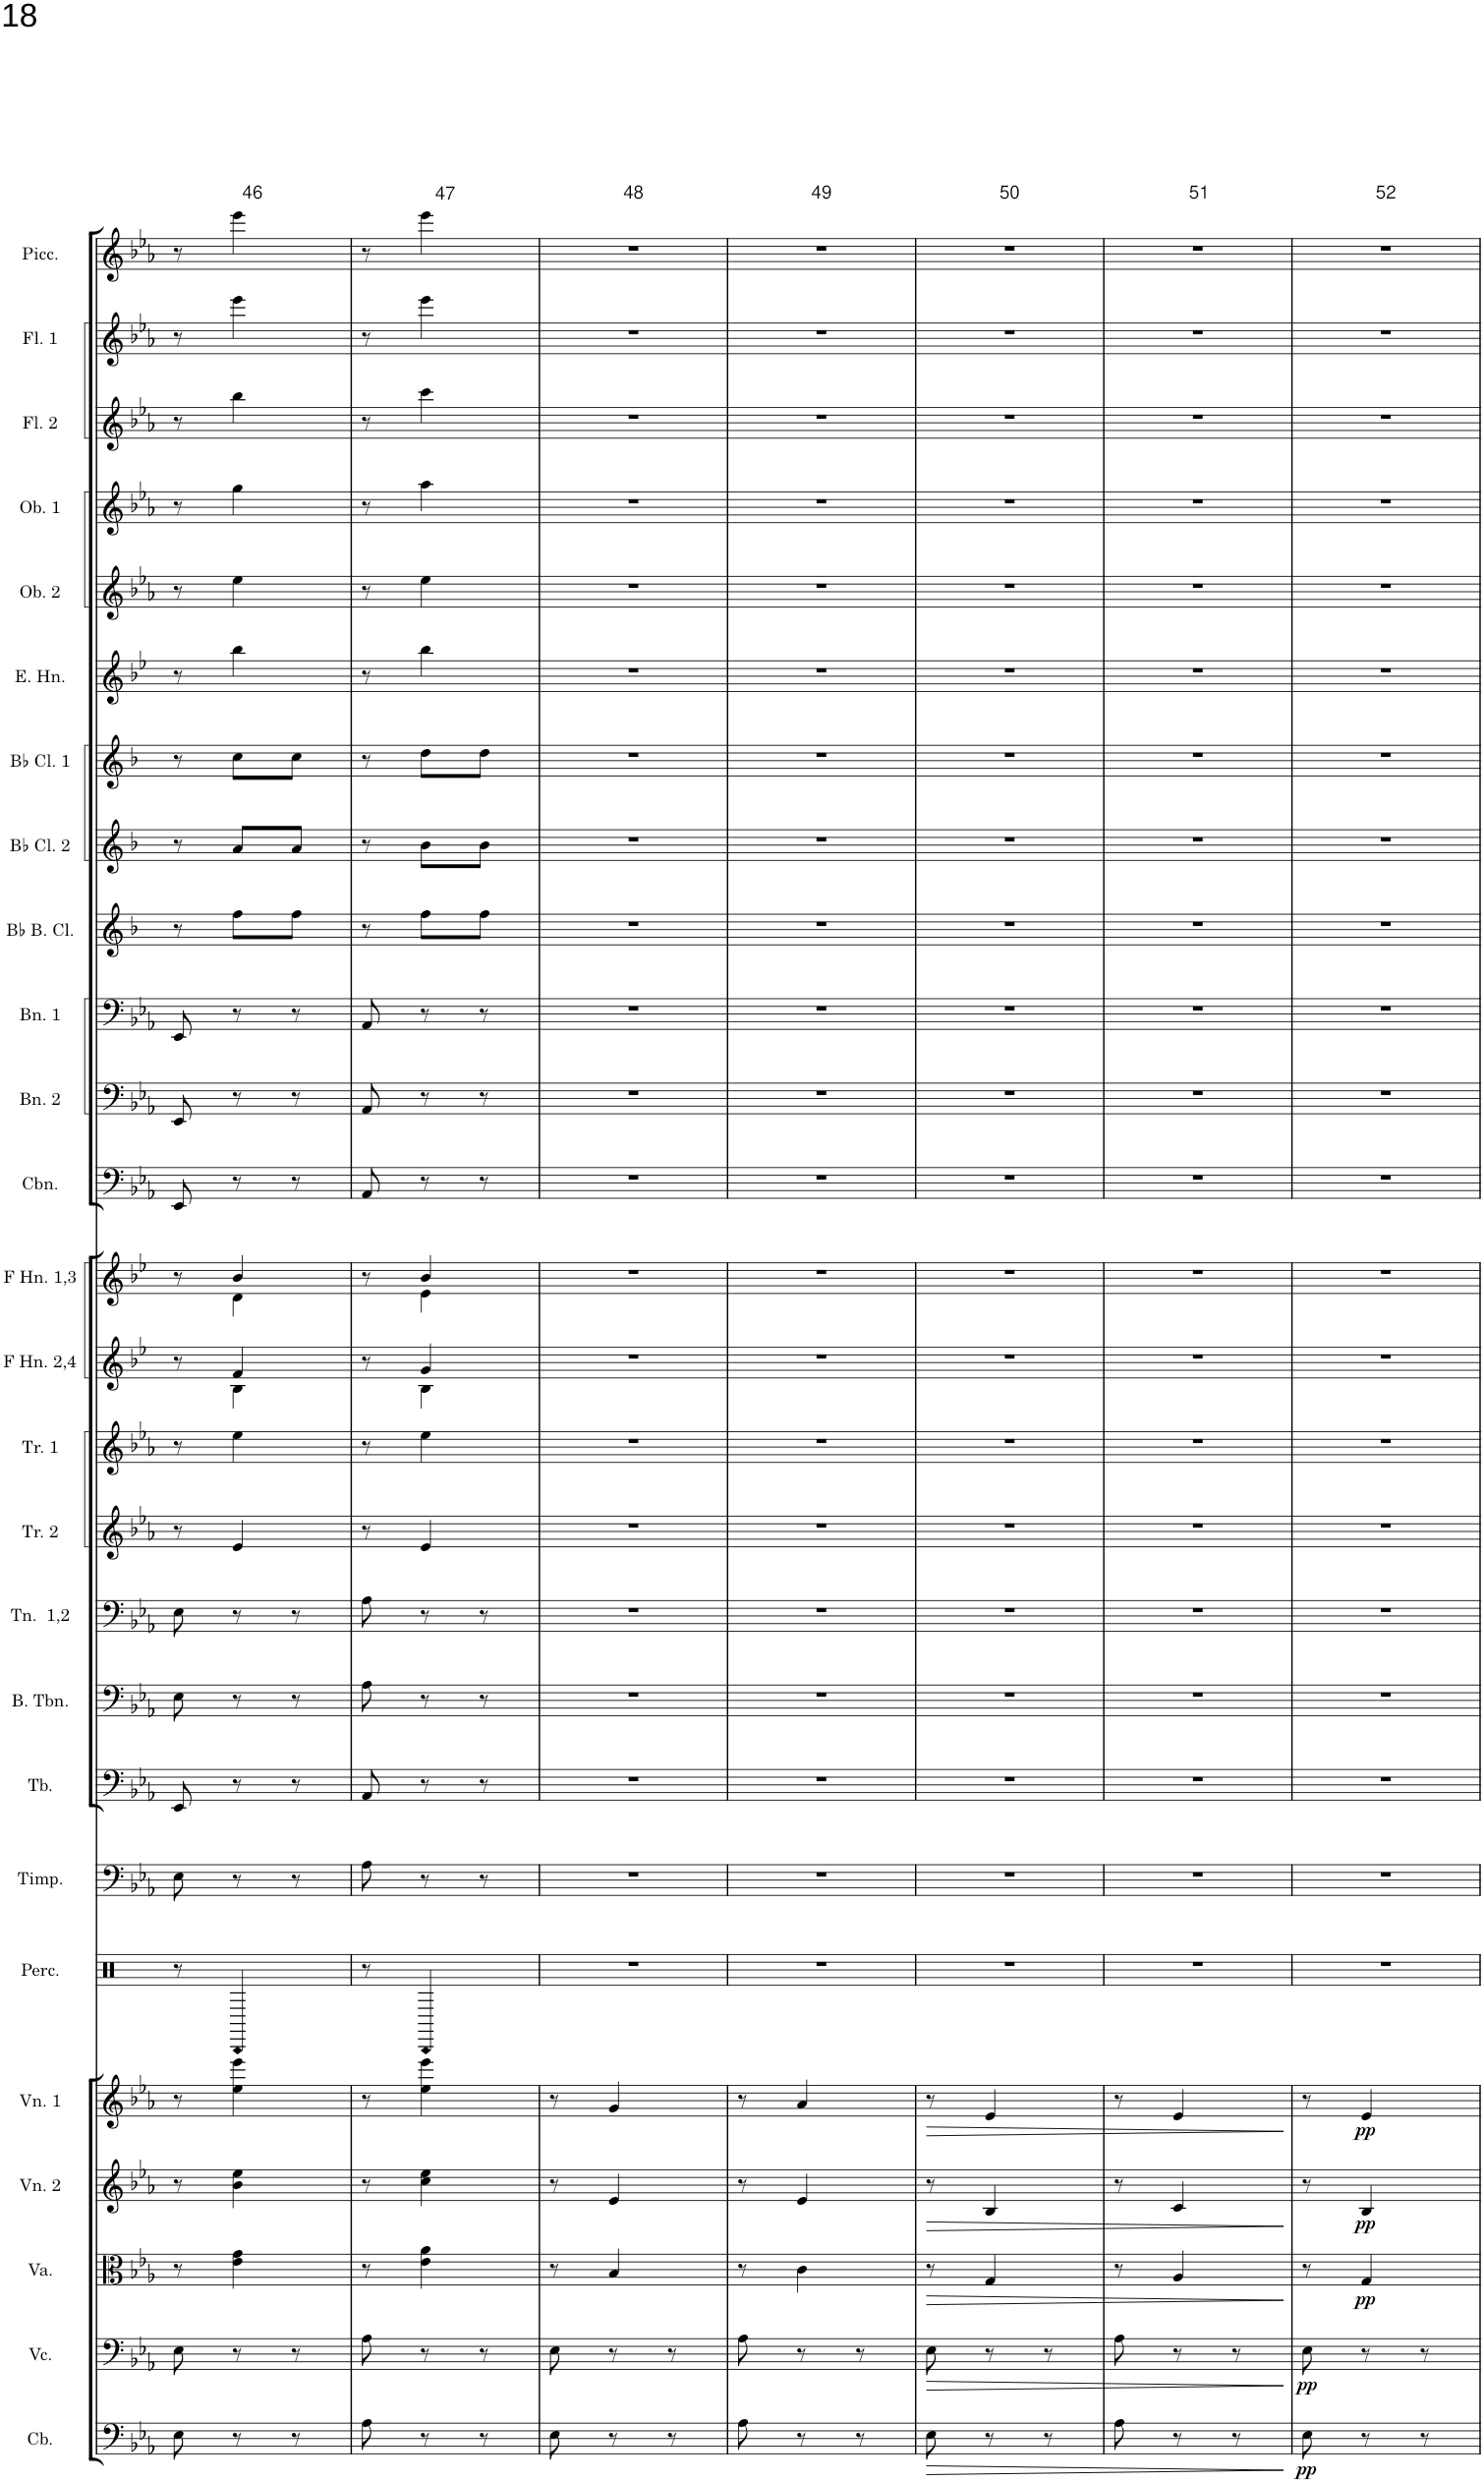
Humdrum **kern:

**kern	**dynam	**kern	**dynam	**kern	**dynam	**kern	**dynam	**kern	**dynam	**kern	**kern	**kern	**kern	**kern	**kern	**kern	**kern	**kern	**kern	**kern	**kern	**kern	**kern	**kern	**kern	**kern	**kern	**kern	**kern	**kern
*part26	*part26	*part25	*part25	*part24	*part24	*part23	*part23	*part22	*part22	*part21	*part20	*part19	*part18	*part17	*part16	*part15	*part14	*part13	*part12	*part11	*part10	*part9	*part8	*part7	*part6	*part5	*part4	*part3	*part2	*part1
*staff26	*staff26	*staff25	*staff25	*staff24	*staff24	*staff23	*staff23	*staff22	*staff22	*staff21	*staff20	*staff19	*staff18	*staff17	*staff16	*staff15	*staff14	*staff13	*staff12	*staff11	*staff10	*staff9	*staff8	*staff7	*staff6	*staff5	*staff4	*staff3	*staff2	*staff1
*I"Contrabass	*	*I"Violoncello	*	*I"Viola	*	*I"Violin 2	*	*I"Violin 1	*	*I"Percussion	*I"Timpani	*I"Tuba	*I"Bass Trombone	*I"Trombones 1,2	*I"Trumpet 2	*I"Trumpet 1	*I"Horn in F 2,4	*I"Horn in F 1,3	*I"Contrabassoon	*I"Bassoon 2	*I"Bassoon 1	*I"Bb Bass Clarinet	*I"Bb Clarinet 2	*I"Bb Clarinet 1	*I"English Horn	*I"Oboe 2	*I"Oboe 1	*I"Flute 2	*I"Flute 1	*I"Piccolo
*I'Cb.	*	*I'Vc.	*	*I'Va.	*	*I'Vn. 2	*	*I'Vn. 1	*	*I'Perc.	*I'Timp.	*I'Tb.	*I'B. Tbn.	*I'Tn.  1,2	*I'Tr. 2	*I'Tr. 1	*	*	*I'Cbn.	*I'Bn. 2	*I'Bn. 1	*I'Bb B. Cl.	*I'Bb Cl. 2	*I'Bb Cl. 1	*I'E. Hn.	*I'Ob. 2	*I'Ob. 1	*I'Fl. 2	*I'Fl. 1	*I'Picc.
!!LO:PB:g=z
*clefF4	*	*clefF4	*	*clefC3	*	*clefG2	*	*clefG2	*	*clefX	*clefF4	*clefF4	*clefF4	*clefF4	*clefG2	*clefG2	*clefG2	*clefG2	*clefF4	*clefF4	*clefF4	*clefG2	*clefG2	*clefG2	*clefG2	*clefG2	*clefG2	*clefG2	*clefG2	*clefG2
*Trd7c12	*	*	*	*	*	*	*	*	*	*	*	*	*	*	*Trd1c2	*Trd1c2	*Trd4c7	*Trd4c7	*Trd7c12	*	*	*Trd8c14	*Trd1c2	*Trd1c2	*Trd4c7	*	*	*	*	*Trd-7c-12
*k[b-e-a-]	*	*k[b-e-a-]	*	*k[b-e-a-]	*	*k[b-e-a-]	*	*k[b-e-a-]	*	*k[]	*k[b-e-a-]	*k[b-e-a-]	*k[b-e-a-]	*k[b-e-a-]	*k[b-e-a-]	*k[b-e-a-]	*k[b-e-]	*k[b-e-]	*k[b-e-a-]	*k[b-e-a-]	*k[b-e-a-]	*k[b-]	*k[b-]	*k[b-]	*k[b-e-]	*k[b-e-a-]	*k[b-e-a-]	*k[b-e-a-]	*k[b-e-a-]	*k[b-e-a-]
*M3/8	*	*M3/8	*	*M3/8	*	*M3/8	*	*M3/8	*	*M3/8	*M3/8	*M3/8	*M3/8	*M3/8	*M3/8	*M3/8	*M3/8	*M3/8	*M3/8	*M3/8	*M3/8	*M3/8	*M3/8	*M3/8	*M3/8	*M3/8	*M3/8	*M3/8	*M3/8	*M3/8
=46	=46	=46	=46	=46	=46	=46	=46	=46	=46	=46	=46	=46	=46	=46	=46	=46	=46	=46	=46	=46	=46	=46	=46	=46	=46	=46	=46	=46	=46	=46
*	*	*	*	*	*	*	*	*	*	*	*	*	*	*	*	*	*^	*^	*	*	*	*	*	*	*	*	*	*	*	*
8E-\	.	8E-\	.	8r	.	8r	.	8r	.	8r	8E-\	8EE-/	8E-\	8E-\	8r	8r	8r	8ryy	8r	8ryy	8EE-/	8EE-/	8EE-/	8r	8r	8r	8r	8r	8r	8r	8r	8r
!	!	!	!	!	!	!	!	!	!	!LO:N:head=diamond	!	!	!	!	!	!	!	!	!	!	!	!	!	!	!	!	!	!	!	!	!	!
8r	.	8r	.	4e-\ 4g\	.	4b-\ 4ee-\	.	4ee-\ 4eee-\	.	4BBB/	8r	8r	8r	8r	4e-/	4ee-\	4f/	4B-\	4b-/	4d\	8r	8r	8r	8ff\L	8a/L	8cc\L	4bb-\	4ee-\	4gg\	4bb-\	4eee-\	4eee-\
8r	.	8r	.	.	.	.	.	.	.	.	8r	8r	8r	8r	.	.	.	.	.	.	8r	8r	8r	8ff\J	8a/J	8cc\J	.	.	.	.	.	.
=47	=47	=47	=47	=47	=47	=47	=47	=47	=47	=47	=47	=47	=47	=47	=47	=47	=47	=47	=47	=47	=47	=47	=47	=47	=47	=47	=47	=47	=47	=47	=47	=47
8A-\	.	8A-\	.	8r	.	8r	.	8r	.	8r	8A-\	8AA-/	8A-\	8A-\	8r	8r	8r	8ryy	8r	8ryy	8AA-/	8AA-/	8AA-/	8r	8r	8r	8r	8r	8r	8r	8r	8r
!	!	!	!	!	!	!	!	!	!	!LO:N:head=diamond	!	!	!	!	!	!	!	!	!	!	!	!	!	!	!	!	!	!	!	!	!	!
8r	.	8r	.	4e-\ 4a-\	.	4cc\ 4ee-\	.	4ee-\ 4eee-\	.	4BBB/	8r	8r	8r	8r	4e-/	4ee-\	4g/	4B-\	4b-/	4e-\	8r	8r	8r	8ff\L	8b-\L	8dd\L	4bb-\	4ee-\	4aa-\	4ccc\	4eee-\	4eee-\
8r	.	8r	.	.	.	.	.	.	.	.	8r	8r	8r	8r	.	.	.	.	.	.	8r	8r	8r	8ff\J	8b-\J	8dd\J	.	.	.	.	.	.
*	*	*	*	*	*	*	*	*	*	*	*	*	*	*	*	*	*v	*v	*	*	*	*	*	*	*	*	*	*	*	*	*	*
*	*	*	*	*	*	*	*	*	*	*	*	*	*	*	*	*	*	*v	*v	*	*	*	*	*	*	*	*	*	*	*	*
=48	=48	=48	=48	=48	=48	=48	=48	=48	=48	=48	=48	=48	=48	=48	=48	=48	=48	=48	=48	=48	=48	=48	=48	=48	=48	=48	=48	=48	=48	=48
8E-\	.	8E-\	.	8r	.	8r	.	8r	.	4.r	4.r	4.r	4.r	4.r	4.r	4.r	4.r	4.r	4.r	4.r	4.r	4.r	4.r	4.r	4.r	4.r	4.r	4.r	4.r	4.r
8r	.	8r	.	4B-/	.	4e-/	.	4g/	.	.	.	.	.	.	.	.	.	.	.	.	.	.	.	.	.	.	.	.	.	.
8r	.	8r	.	.	.	.	.	.	.	.	.	.	.	.	.	.	.	.	.	.	.	.	.	.	.	.	.	.	.	.
=49	=49	=49	=49	=49	=49	=49	=49	=49	=49	=49	=49	=49	=49	=49	=49	=49	=49	=49	=49	=49	=49	=49	=49	=49	=49	=49	=49	=49	=49	=49
8A-\	.	8A-\	.	8r	.	8r	.	8r	.	4.r	4.r	4.r	4.r	4.r	4.r	4.r	4.r	4.r	4.r	4.r	4.r	4.r	4.r	4.r	4.r	4.r	4.r	4.r	4.r	4.r
8r	.	8r	.	4c\	.	4e-/	.	4a-/	.	.	.	.	.	.	.	.	.	.	.	.	.	.	.	.	.	.	.	.	.	.
8r	.	8r	.	.	.	.	.	.	.	.	.	.	.	.	.	.	.	.	.	.	.	.	.	.	.	.	.	.	.	.
=50	=50	=50	=50	=50	=50	=50	=50	=50	=50	=50	=50	=50	=50	=50	=50	=50	=50	=50	=50	=50	=50	=50	=50	=50	=50	=50	=50	=50	=50	=50
!	!LO:HP:b	!	!LO:HP:b	!	!LO:HP:b	!	!LO:HP:b	!	!LO:HP:b	!	!	!	!	!	!	!	!	!	!	!	!	!	!	!	!	!	!	!	!	!
8E-\	>	8E-\	>	8r	>	8r	>	8r	>	4.r	4.r	4.r	4.r	4.r	4.r	4.r	4.r	4.r	4.r	4.r	4.r	4.r	4.r	4.r	4.r	4.r	4.r	4.r	4.r	4.r
8r	.	8r	.	4G/	.	4B-/	.	4e-/	.	.	.	.	.	.	.	.	.	.	.	.	.	.	.	.	.	.	.	.	.	.
8r	.	8r	.	.	.	.	.	.	.	.	.	.	.	.	.	.	.	.	.	.	.	.	.	.	.	.	.	.	.	.
=51	=51	=51	=51	=51	=51	=51	=51	=51	=51	=51	=51	=51	=51	=51	=51	=51	=51	=51	=51	=51	=51	=51	=51	=51	=51	=51	=51	=51	=51	=51
8A-\	.	8A-\	.	8r	.	8r	.	8r	.	4.r	4.r	4.r	4.r	4.r	4.r	4.r	4.r	4.r	4.r	4.r	4.r	4.r	4.r	4.r	4.r	4.r	4.r	4.r	4.r	4.r
8r	.	8r	.	4A-/	.	4c/	.	4e-/	.	.	.	.	.	.	.	.	.	.	.	.	.	.	.	.	.	.	.	.	.	.
8r	.	8r	.	.	.	.	.	.	.	.	.	.	.	.	.	.	.	.	.	.	.	.	.	.	.	.	.	.	.	.
.	]	.	]	.	]	.	]	.	]	.	.	.	.	.	.	.	.	.	.	.	.	.	.	.	.	.	.	.	.	.
=52	=52	=52	=52	=52	=52	=52	=52	=52	=52	=52	=52	=52	=52	=52	=52	=52	=52	=52	=52	=52	=52	=52	=52	=52	=52	=52	=52	=52	=52	=52
!	!LO:DY:b	!	!LO:DY:b	!	!	!	!	!	!	!	!	!	!	!	!	!	!	!	!	!	!	!	!	!	!	!	!	!	!	!
8E-\	pp	8E-\	pp	8r	.	8r	.	8r	.	4.r	4.r	4.r	4.r	4.r	4.r	4.r	4.r	4.r	4.r	4.r	4.r	4.r	4.r	4.r	4.r	4.r	4.r	4.r	4.r	4.r
!	!	!	!	!	!LO:DY:b	!	!LO:DY:b	!	!LO:DY:b	!	!	!	!	!	!	!	!	!	!	!	!	!	!	!	!	!	!	!	!	!
8r	.	8r	.	4G/	pp	4B-/	pp	4e-/	pp	.	.	.	.	.	.	.	.	.	.	.	.	.	.	.	.	.	.	.	.	.
8r	.	8r	.	.	.	.	.	.	.	.	.	.	.	.	.	.	.	.	.	.	.	.	.	.	.	.	.	.	.	.
=	=	=	=	=	=	=	=	=	=	=	=	=	=	=	=	=	=	=	=	=	=	=	=	=	=	=	=	=	=	=
*-	*-	*-	*-	*-	*-	*-	*-	*-	*-	*-	*-	*-	*-	*-	*-	*-	*-	*-	*-	*-	*-	*-	*-	*-	*-	*-	*-	*-	*-	*-
